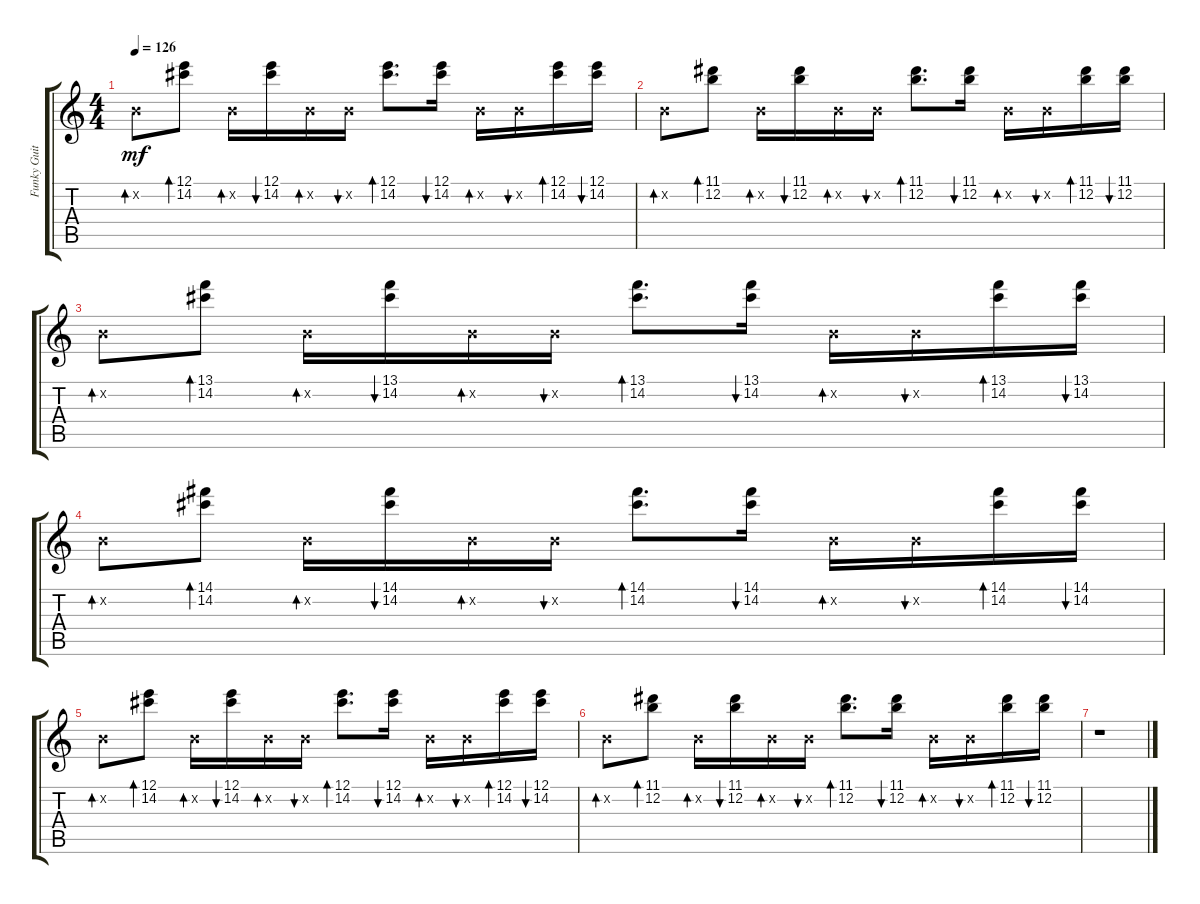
\track ("Funky Guitar" "Funky Guit") {instrument electricguitarclean}
\staff {score tabs}
\tuning (E4 B3 G3 D3 A2 E2) {hide}
\ts (4 4)
\tempo 126
\clef g2
\ks c
0.2{x}.8{bd 30 dy mf} (12.1 14.2).8{bd 30} 0.2{x}.16{bd 30} (12.1 14.2).16{bu 30} 0.2{x}.16{bd 30} 0.2{x}.16{bu 30} (12.1 14.2).8{d bd 30} (12.1 14.2).16{bu 30} 0.2{x}.16{bd 30} 0.2{x}.16{bu 30} (12.1 14.2).16{bd 30} (12.1 14.2).16{bu 30} |
0.2{x}.8{bd 30} (11.1 12.2).8{bd 30} 0.2{x}.16{bd 30} (11.1 12.2).16{bu 30} 0.2{x}.16{bd 30} 0.2{x}.16{bu 30} (11.1 12.2).8{d bd 30} (11.1 12.2).16{bu 30} 0.2{x}.16{bd 30} 0.2{x}.16{bu 30} (11.1 12.2).16{bd 30} (11.1 12.2).16{bu 30} |
0.2{x}.8{bd 30} (13.1 14.2).8{bd 30} 0.2{x}.16{bd 30} (13.1 14.2).16{bu 30} 0.2{x}.16{bd 30} 0.2{x}.16{bu 30} (13.1 14.2).8{d bd 30} (13.1 14.2).16{bu 30} 0.2{x}.16{bd 30} 0.2{x}.16{bu 30} (13.1 14.2).16{bd 30} (13.1 14.2).16{bu 30} |
0.2{x}.8{bd 30} (14.1 14.2).8{bd 30} 0.2{x}.16{bd 30} (14.1 14.2).16{bu 30} 0.2{x}.16{bd 30} 0.2{x}.16{bu 30} (14.1 14.2).8{d bd 30} (14.1 14.2).16{bu 30} 0.2{x}.16{bd 30} 0.2{x}.16{bu 30} (14.1 14.2).16{bd 30} (14.1 14.2).16{bu 30} |
0.2{x}.8{bd 30} (12.1 14.2).8{bd 30} 0.2{x}.16{bd 30} (12.1 14.2).16{bu 30} 0.2{x}.16{bd 30} 0.2{x}.16{bu 30} (12.1 14.2).8{d bd 30} (12.1 14.2).16{bu 30} 0.2{x}.16{bd 30} 0.2{x}.16{bu 30} (12.1 14.2).16{bd 30} (12.1 14.2).16{bu 30} |
0.2{x}.8{bd 30} (11.1 12.2).8{bd 30} 0.2{x}.16{bd 30} (11.1 12.2).16{bu 30} 0.2{x}.16{bd 30} 0.2{x}.16{bu 30} (11.1 12.2).8{d bd 30} (11.1 12.2).16{bu 30} 0.2{x}.16{bd 30} 0.2{x}.16{bu 30} (11.1 12.2).16{bd 30} (11.1 12.2).16{bu 30} |
r.1
